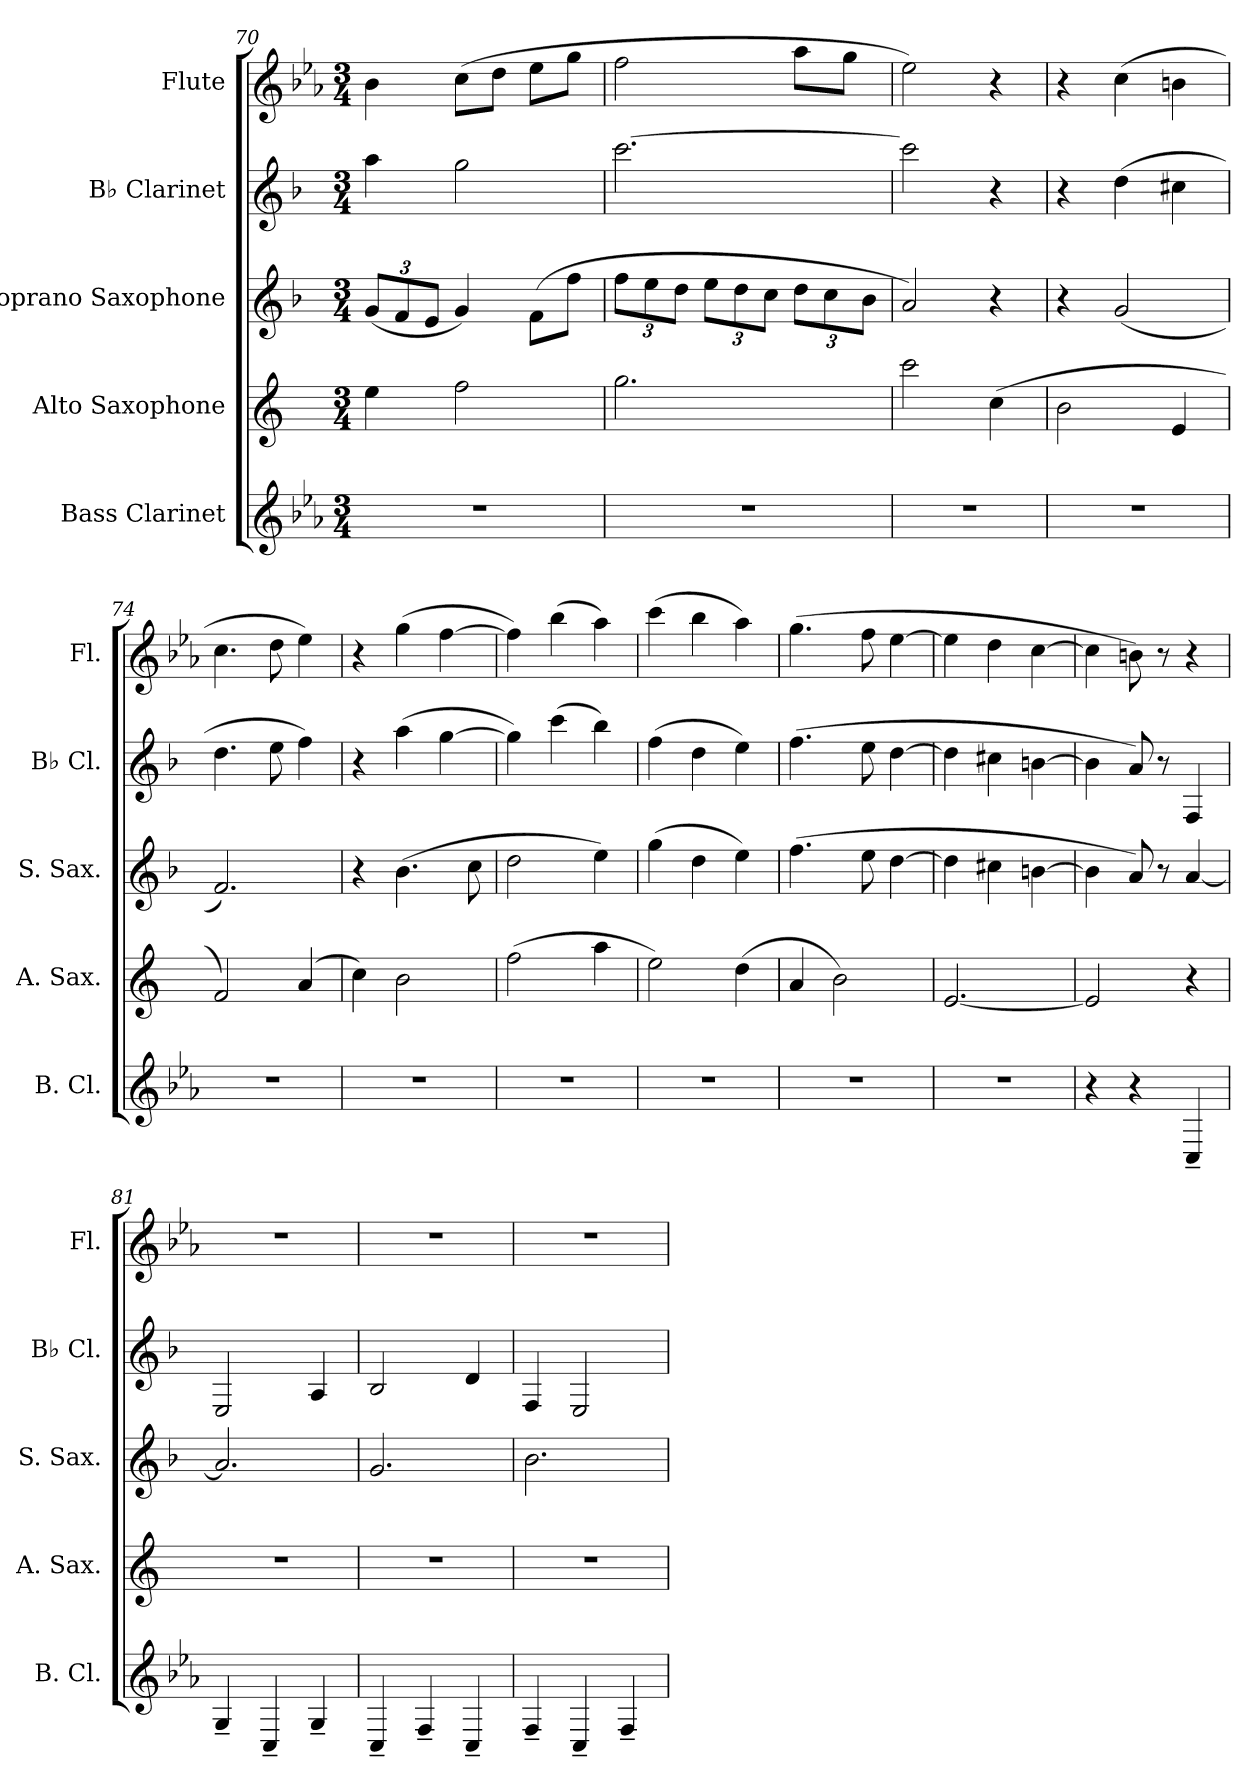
**kern	**kern	**kern	**kern	**kern
*part5	*part4	*part3	*part2	*part1
*staff5	*staff4	*staff3	*staff2	*staff1
*I"Bass Clarinet	*I"Alto Saxophone	*I"Soprano Saxophone	*I"B♭ Clarinet	*I"Flute
*I'B. Cl.	*I'A. Sax.	*I'S. Sax.	*I'B♭ Cl.	*I'Fl.
*clefG2	*clefG2	*clefG2	*clefG2	*clefG2
*ITrd8c14	*ITrd5c9	*ITrd1c2	*ITrd1c2	*
*k[b-e-a-]	*k[b-e-a-]	*k[b-e-a-]	*k[b-e-a-]	*k[b-e-a-]
*M3/4	*M3/4	*M3/4	*M3/4	*M3/4
*	*	*Xbrackettup	*	*
=70	=70	=70	=70	=70
2.r	4g\	(<12f/L	4gg\	4b-\
.	.	12e-/	.	.
.	.	12d/J	.	.
.	2a-\	4f/)	2ff\	(>8cc\L
.	.	.	.	8dd\J
.	.	(>8e-\L	.	8ee-\L
.	.	8ee-\J	.	8gg\J
=71	=71	=71	=71	=71
2.r	2.b-\	12ee-\L	[2.bb-\	2ff\
.	.	12dd\	.	.
.	.	12cc\J	.	.
.	.	12dd\L	.	.
.	.	12cc\	.	.
.	.	12b-\J	.	.
.	.	12cc\L	.	8aa-\L
.	.	12b-\	.	.
.	.	.	.	8gg\J
.	.	12a-\J	.	.
=72	=72	=72	=72	=72
2.r	2ee-\	2g/)	2bb-\]	2ee-\)
.	(>4e-\	4r	4r	4r
=73	=73	=73	=73	=73
2.r	2d\	4r	4r	4r
.	.	(<2f/	(>4cc\	(>4cc\
.	4G/	.	4bn\	4bn\
=74	=74	=74	=74	=74
2.r	2A-/)	2.e-/)	4.cc\	4.cc\
.	.	.	8dd\	8dd\
.	(<4c/	.	4ee-\)	4ee-\)
=75	=75	=75	=75	=75
2.r	4e-\)	4r	4r	4r
.	2d\	(>4.a-\	(>4gg\	(>4gg\
.	.	.	[4ff\	[4ff\
.	.	8b-\	.	.
!!LO:PB:g=z
=76	=76	=76	=76	=76
2.r	(>2a-\	2cc\	4ff\])	4ff\])
.	.	.	(>4bb-\	(>4bb-\
.	4cc\	4dd\)	4aa-\)	4aa-\)
=77	=77	=77	=77	=77
2.r	2g\)	(>4ff\	(>4ee-\	(>4ccc\
.	.	4cc\	4cc\	4bb-\
.	(>4f\	4dd\)	4dd\)	4aa-\)
=78	=78	=78	=78	=78
2.r	4c/	(>4.ee-\	(>4.ee-\	(>4.gg\
.	2d\)	.	.	.
.	.	8dd\	8dd\	8ff\
.	.	[4cc\	[4cc\	[4ee-\
=79	=79	=79	=79	=79
2.r	[2.G/	4cc\]	4cc\]	4ee-\]
.	.	4bn\	4bn\	4dd\
.	.	[4an\	[4an\	[4cc\
=80	=80	=80	=80	=80
4r	2G/]	4a\]	4a\]	4cc\]
4r	.	8g/)	8g/)	8bn\)
.	.	8r	8r	8r
4CC~/	4r	[4g/	4E-/	4r
=81	=81	=81	=81	=81
4GG~/	2.r	2.g/]	2D/	2.r
4CC~/	.	.	.	.
4GG~/	.	.	4G/	.
=82	=82	=82	=82	=82
4CC~/	2.r	2.f/	2A-/	2.r
4FF~/	.	.	.	.
4CC~/	.	.	4c/	.
=83	=83	=83	=83	=83
4FF~/	2.r	2.a-\	4E-/	2.r
4CC~/	.	.	2D/	.
4FF~/	.	.	.	.
=	=	=	=	=
*-	*-	*-	*-	*-
